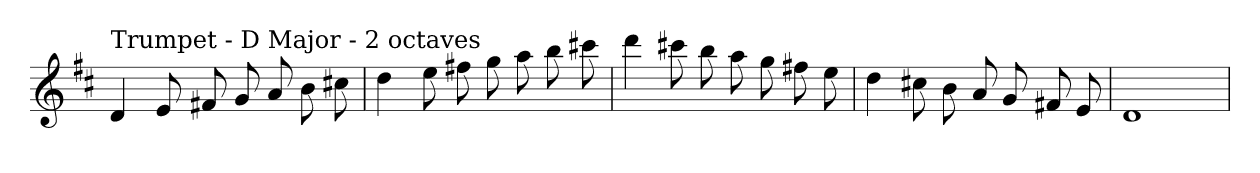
**kern
*part1
*staff1
*clefG2
*k[f#c#]
*D:
=
!LO:TX:a:t=Trumpet - D Major - 2 octaves
4d
8e
8f#X
8g
8a
8b
8cc#X
=
4dd
8ee
8ff#X
8gg
8aa
8bb
8ccc#X
=
4ddd
8ccc#X
8bb
8aa
8gg
8ff#X
8ee
=
4dd
8cc#X
8b
8a
8g
8f#X
8e
=
1d
=
*-
